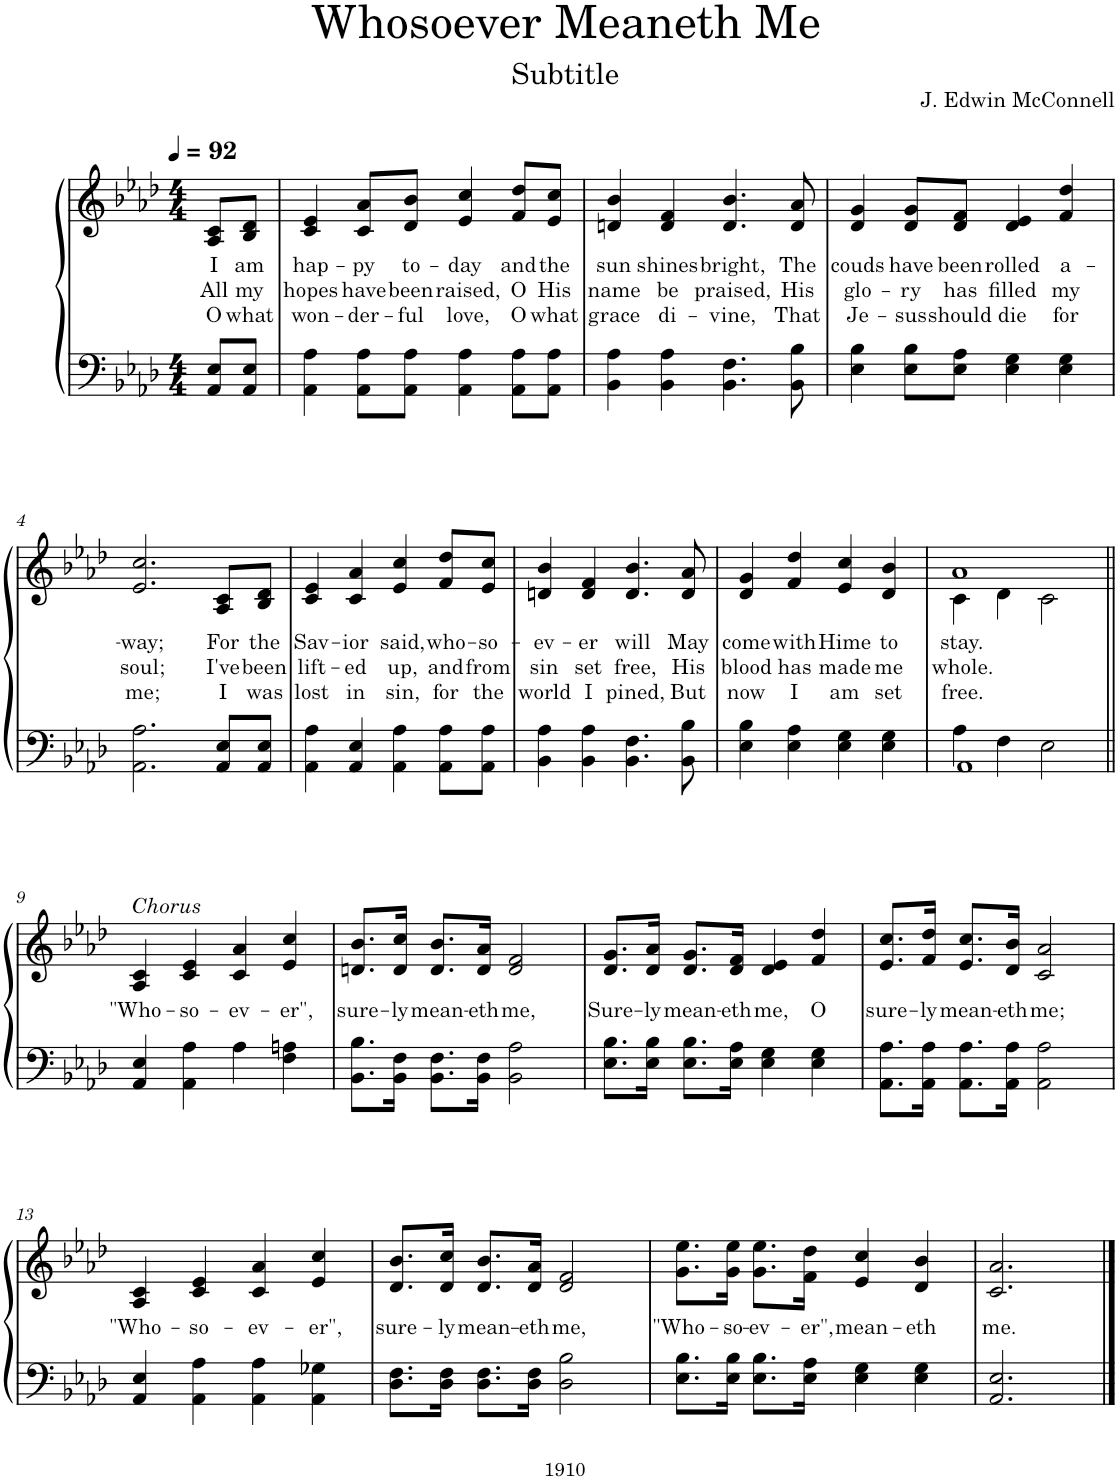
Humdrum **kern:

**kern	**kern	**text	**text	**text
*part1	*part1	*part1	*part1	*part1
*staff2	*staff1	*staff1	*staff1	*staff1
*I"Piano	*	*	*	*
*I'Pno.	*	*	*	*
*clefF4	*clefG2	*	*	*
*k[b-e-a-d-]	*k[b-e-a-d-]	*	*	*
*M4/4	*M4/4	*	*	*
*MM92	*MM92	*	*	*
=	=	=	=	=
!	!	!LO:LY:b	!LO:LY:b	!LO:LY:b
8AA-/ 8E-/L	8A-/ 8c/L	I	All	O
!	!	!LO:LY:b	!LO:LY:b	!LO:LY:b
8AA-/ 8E-/J	8B-/ 8d-/J	am	my	what
=1	=1	=1	=1	=1
!	!	!LO:LY:b	!LO:LY:b	!LO:LY:b
4AA-\ 4A-\	4c/ 4e-/	hap-	hopes	won-
!	!	!LO:LY:b	!LO:LY:b	!LO:LY:b
8AA-\ 8A-\L	8c/ 8a-/L	-py	have	-der-
!	!	!LO:LY:b	!LO:LY:b	!LO:LY:b
8AA-\ 8A-\J	8d-/ 8b-/J	to-	been	-ful
!	!	!LO:LY:b	!LO:LY:b	!LO:LY:b
4AA-\ 4A-\	4e-/ 4cc/	-day	raised,	love,
!	!	!LO:LY:b	!LO:LY:b	!LO:LY:b
8AA-\ 8A-\L	8f/ 8dd-/L	and	O	O
!	!	!LO:LY:b	!LO:LY:b	!LO:LY:b
8AA-\ 8A-\J	8e-/ 8cc/J	the	His	what
=2	=2	=2	=2	=2
!	!	!LO:LY:b	!LO:LY:b	!LO:LY:b
4BB-\ 4A-\	4dn/ 4b-/	sun	name	grace
!	!	!LO:LY:b	!LO:LY:b	!LO:LY:b
4BB-\ 4A-\	4d/ 4f/	shines	be	di-
!	!	!LO:LY:b	!LO:LY:b	!LO:LY:b
4.BB-\ 4.F\	4.d/ 4.b-/	bright,	praised,	-vine,
!	!	!LO:LY:b	!LO:LY:b	!LO:LY:b
8BB-\ 8B-\	8d/ 8a-/	The	His	That
=3	=3	=3	=3	=3
!	!	!LO:LY:b	!LO:LY:b	!LO:LY:b
4E-\ 4B-\	4d-/ 4g/	couds	glo-	Je-
!	!	!LO:LY:b	!LO:LY:b	!LO:LY:b
8E-\ 8B-\L	8d-/ 8g/L	have	-ry	-sus
!	!	!LO:LY:b	!LO:LY:b	!LO:LY:b
8E-\ 8A-\J	8d-/ 8f/J	been	has	should
!	!	!LO:LY:b	!LO:LY:b	!LO:LY:b
4E-\ 4G\	4d-/ 4e-/	rolled	filled	die
!	!	!LO:LY:b	!LO:LY:b	!LO:LY:b
4E-\ 4G\	4f/ 4dd-/	a-	my	for
!!LO:LB:g=z
=4	=4	=4	=4	=4
!	!	!LO:LY:b	!LO:LY:b	!LO:LY:b
2.AA-\ 2.A-\	2.e-/ 2.cc/	-way;	soul;	me;
!	!	!LO:LY:b	!LO:LY:b	!LO:LY:b
8AA-/ 8E-/L	8A-/ 8c/L	For	I've	I
!	!	!LO:LY:b	!LO:LY:b	!LO:LY:b
8AA-/ 8E-/J	8B-/ 8d-/J	the	been	was
=5	=5	=5	=5	=5
!	!	!LO:LY:b	!LO:LY:b	!LO:LY:b
4AA-\ 4A-\	4c/ 4e-/	Sav-	lift-	lost
!	!	!LO:LY:b	!LO:LY:b	!LO:LY:b
4AA-/ 4E-/	4c/ 4a-/	-ior	-ed	in
!	!	!LO:LY:b	!LO:LY:b	!LO:LY:b
4AA-\ 4A-\	4e-/ 4cc/	said,	up,	sin,
!	!	!LO:LY:b	!LO:LY:b	!LO:LY:b
8AA-\ 8A-\L	8f/ 8dd-/L	who-	and	for
!	!	!LO:LY:b	!LO:LY:b	!LO:LY:b
8AA-\ 8A-\J	8e-/ 8cc/J	-so-	from	the
=6	=6	=6	=6	=6
!	!	!LO:LY:b	!LO:LY:b	!LO:LY:b
4BB-\ 4A-\	4dn/ 4b-/	-ev-	sin	world
!	!	!LO:LY:b	!LO:LY:b	!LO:LY:b
4BB-\ 4A-\	4d/ 4f/	-er	set	I
!	!	!LO:LY:b	!LO:LY:b	!LO:LY:b
4.BB-\ 4.F\	4.d/ 4.b-/	will	free,	pined,
!	!	!LO:LY:b	!LO:LY:b	!LO:LY:b
8BB-\ 8B-\	8d/ 8a-/	May	His	But
=7	=7	=7	=7	=7
!	!	!LO:LY:b	!LO:LY:b	!LO:LY:b
4E-\ 4B-\	4d-/ 4g/	come	blood	now
!	!	!LO:LY:b	!LO:LY:b	!LO:LY:b
4E-\ 4A-\	4f/ 4dd-/	with	has	I
!	!	!LO:LY:b	!LO:LY:b	!LO:LY:b
4E-\ 4G\	4e-/ 4cc/	Hime	made	am
!	!	!LO:LY:b	!LO:LY:b	!LO:LY:b
4E-\ 4G\	4d-/ 4b-/	to	me	set
=8	=8	=8	=8	=8
*^	*	*	*	*
!	!	!	!LO:LY:b	!LO:LY:b	!LO:LY:b
*	*	*^	*	*	*
1AA-	4A-\	1a-	4c\	stay.	whole.	free.
.	4F\	.	4d-\	.	.	.
.	2E-\	.	2c\	.	.	.
!!LO:LB:g=z
=9||	=9||	=9||	=9||	=9||	=9||	=9||
!	!	!LO:TX:a:i:t=Chorus	!	!	!	!
!	!	!	!	!LO:LY:b	!	!
*v	*v	*	*	*	*	*
*	*v	*v	*	*	*
4AA-/ 4E-/	4A-/ 4c/	"Who-	.	.
!	!	!LO:LY:b	!	!
4AA-\ 4A-\	4c/ 4e-/	-so-	.	.
!	!	!LO:LY:b	!	!
4A-\	4c/ 4a-/	-ev-	.	.
!	!	!LO:LY:b	!	!
4F\ 4An\	4e-/ 4cc/	-er",	.	.
=10	=10	=10	=10	=10
!	!	!LO:LY:b	!	!
8.BB-\ 8.B-\L	8.dn/ 8.b-/L	sure-	.	.
!	!	!LO:LY:b	!	!
16BB-\ 16F\Jk	16d/ 16cc/Jk	-ly	.	.
!	!	!LO:LY:b	!	!
8.BB-\ 8.F\L	8.d/ 8.b-/L	mean-	.	.
!	!	!LO:LY:b	!	!
16BB-\ 16F\Jk	16d/ 16a-/Jk	-eth	.	.
!	!	!LO:LY:b	!	!
2BB-\ 2A-\	2d/ 2f/	me,	.	.
=11	=11	=11	=11	=11
!	!	!LO:LY:b	!	!
8.E-\ 8.B-\L	8.d-/ 8.g/L	Sure-	.	.
!	!	!LO:LY:b	!	!
16E-\ 16B-\Jk	16d-/ 16a-/Jk	-ly	.	.
!	!	!LO:LY:b	!	!
8.E-\ 8.B-\L	8.d-/ 8.g/L	mean-	.	.
!	!	!LO:LY:b	!	!
16E-\ 16A-\Jk	16d-/ 16f/Jk	-eth	.	.
!	!	!LO:LY:b	!	!
4E-\ 4G\	4d-/ 4e-/	me,	.	.
!	!	!LO:LY:b	!	!
4E-\ 4G\	4f/ 4dd-/	O	.	.
=12	=12	=12	=12	=12
!	!	!LO:LY:b	!	!
8.AA-\ 8.A-\L	8.e-/ 8.cc/L	sure-	.	.
!	!	!LO:LY:b	!	!
16AA-\ 16A-\Jk	16f/ 16dd-/Jk	-ly	.	.
!	!	!LO:LY:b	!	!
8.AA-\ 8.A-\L	8.e-/ 8.cc/L	mean-	.	.
!	!	!LO:LY:b	!	!
16AA-\ 16A-\Jk	16d-/ 16b-/Jk	-eth	.	.
!	!	!LO:LY:b	!	!
2AA-\ 2A-\	2c/ 2a-/	me;	.	.
!!LO:LB:g=z
=13	=13	=13	=13	=13
!	!	!LO:LY:b	!	!
4AA-/ 4E-/	4A-/ 4c/	"Who-	.	.
!	!	!LO:LY:b	!	!
4AA-\ 4A-\	4c/ 4e-/	-so-	.	.
!	!	!LO:LY:b	!	!
4AA-\ 4A-\	4c/ 4a-/	-ev-	.	.
!	!	!LO:LY:b	!	!
4AA-\ 4G-X\	4e-/ 4cc/	-er",	.	.
=14	=14	=14	=14	=14
!	!	!LO:LY:b	!	!
8.D-\ 8.F\L	8.d-/ 8.b-/L	sure-	.	.
!	!	!LO:LY:b	!	!
16D-\ 16F\Jk	16d-/ 16cc/Jk	-ly	.	.
!	!	!LO:LY:b	!	!
8.D-\ 8.F\L	8.d-/ 8.b-/L	mean-	.	.
!	!	!LO:LY:b	!	!
16D-\ 16F\Jk	16d-/ 16a-/Jk	-eth	.	.
!	!	!LO:LY:b	!	!
2D-\ 2B-\	2d-/ 2f/	me,	.	.
=15	=15	=15	=15	=15
!	!	!LO:LY:b	!	!
8.E-\ 8.B-\L	8.g\ 8.ee-\L	"Who-	.	.
!	!	!LO:LY:b	!	!
16E-\ 16B-\Jk	16g\ 16ee-\Jk	-so-	.	.
!	!	!LO:LY:b	!	!
8.E-\ 8.B-\L	8.g\ 8.ee-\L	-ev-	.	.
!	!	!LO:LY:b	!	!
16E-\ 16A-\Jk	16f\ 16dd-\Jk	-er",	.	.
!	!	!LO:LY:b	!	!
4E-\ 4G\	4e-/ 4cc/	mean-	.	.
!	!	!LO:LY:b	!	!
4E-\ 4G\	4d-/ 4b-/	-eth	.	.
=16	=16	=16	=16	=16
!	!	!LO:LY:b	!	!
2.AA-/ 2.E-/	2.c/ 2.a-/	me.	.	.
==	==	==	==	==
*-	*-	*-	*-	*-
